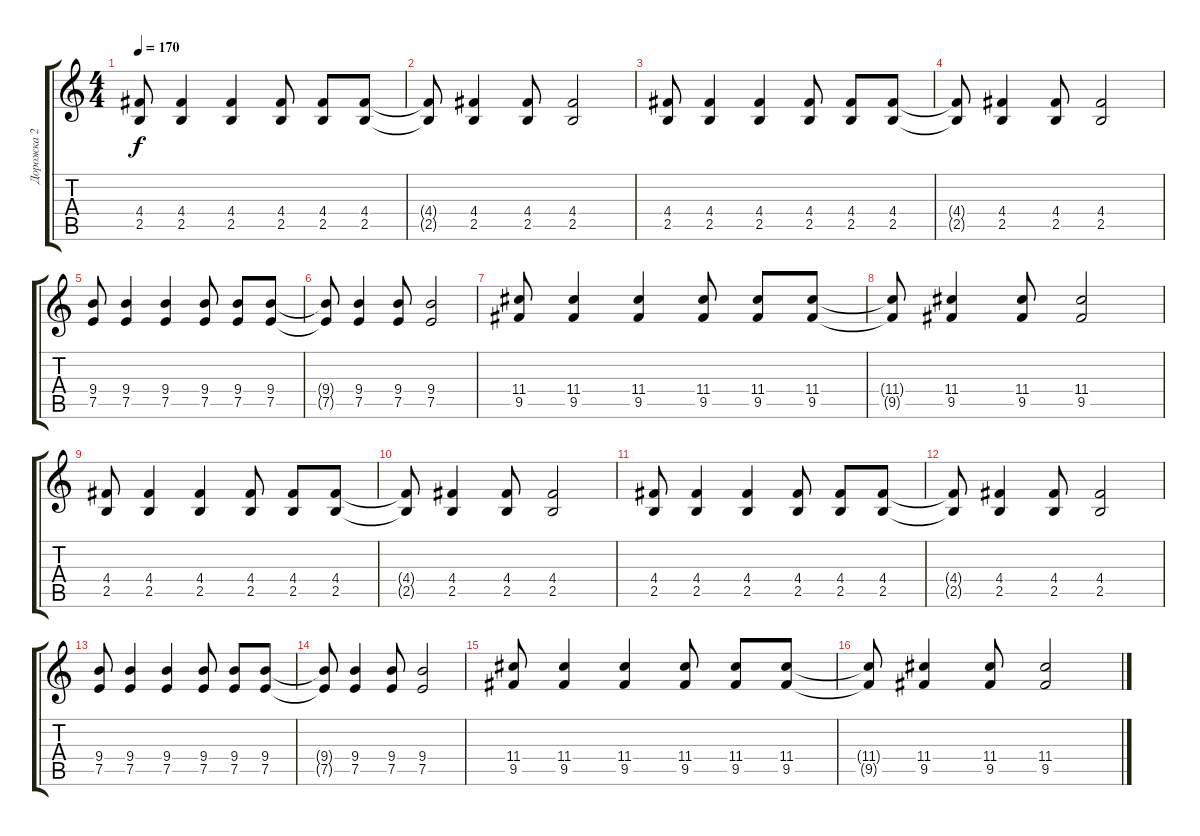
\track ("Дорожка 2" "Дорожка 2") {instrument acousticguitarsteel}
\staff {score tabs}
\tuning (E4 B3 G3 D3 A2 E2) {hide}
\ts (4 4)
\tempo 170
\clef g2
\ks c
(4.4 2.5).8{dy f} (4.4 2.5).4 (4.4 2.5).4 (4.4 2.5).8 (4.4 2.5).8 (4.4 2.5).8 |
(4.4{t} 2.5{t}).8 (4.4 2.5).4 (4.4 2.5).8 (4.4 2.5).2 |
(4.4 2.5).8 (4.4 2.5).4 (4.4 2.5).4 (4.4 2.5).8 (4.4 2.5).8 (4.4 2.5).8 |
(4.4{t} 2.5{t}).8 (4.4 2.5).4 (4.4 2.5).8 (4.4 2.5).2 |
(9.4 7.5).8 (9.4 7.5).4 (9.4 7.5).4 (9.4 7.5).8 (9.4 7.5).8 (9.4 7.5).8 |
(9.4{t} 7.5{t}).8 (9.4 7.5).4 (9.4 7.5).8 (9.4 7.5).2 |
(11.4 9.5).8 (11.4 9.5).4 (11.4 9.5).4 (11.4 9.5).8 (11.4 9.5).8 (11.4 9.5).8 |
(11.4{t} 9.5{t}).8 (11.4 9.5).4 (11.4 9.5).8 (11.4 9.5).2 |
(4.4 2.5).8{volume 7} (4.4 2.5).4 (4.4 2.5).4 (4.4 2.5).8 (4.4 2.5).8 (4.4 2.5).8 |
(4.4{t} 2.5{t}).8 (4.4 2.5).4 (4.4 2.5).8 (4.4 2.5).2 |
(4.4 2.5).8 (4.4 2.5).4 (4.4 2.5).4 (4.4 2.5).8 (4.4 2.5).8 (4.4 2.5).8 |
(4.4{t} 2.5{t}).8 (4.4 2.5).4 (4.4 2.5).8 (4.4 2.5).2 |
(9.4 7.5).8 (9.4 7.5).4 (9.4 7.5).4 (9.4 7.5).8 (9.4 7.5).8 (9.4 7.5).8 |
(9.4{t} 7.5{t}).8{volume 0} (9.4 7.5).4 (9.4 7.5).8 (9.4 7.5).2 |
(11.4 9.5).8 (11.4 9.5).4 (11.4 9.5).4 (11.4 9.5).8 (11.4 9.5).8 (11.4 9.5).8 |
(11.4{t} 9.5{t}).8 (11.4 9.5).4 (11.4 9.5).8 (11.4 9.5).2
